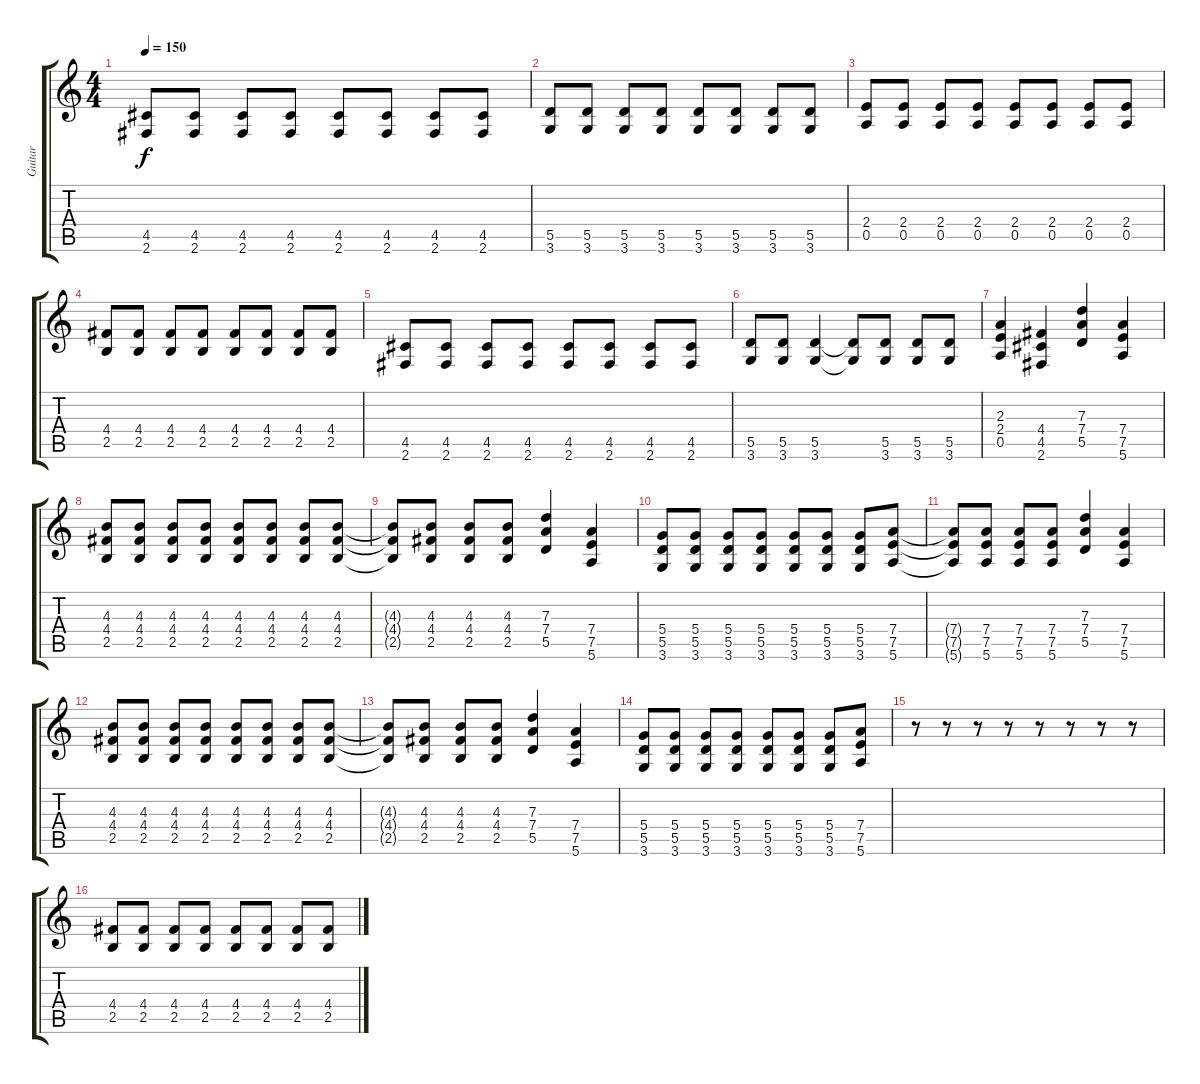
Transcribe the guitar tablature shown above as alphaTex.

\track ("Guitar" "Guitar") {instrument distortionguitar}
\staff {score tabs}
\tuning (E4 B3 G3 D3 A2 E2) {hide}
\ts (4 4)
\tempo 150
\clef g2
\ks c
(4.5 2.6).8{dy f} (4.5 2.6).8 (4.5 2.6).8 (4.5 2.6).8 (4.5 2.6).8 (4.5 2.6).8 (4.5 2.6).8 (4.5 2.6).8 |
(5.5 3.6).8 (5.5 3.6).8 (5.5 3.6).8 (5.5 3.6).8 (5.5 3.6).8 (5.5 3.6).8 (5.5 3.6).8 (5.5 3.6).8 |
(2.4 0.5).8 (2.4 0.5).8 (2.4 0.5).8 (2.4 0.5).8 (2.4 0.5).8 (2.4 0.5).8 (2.4 0.5).8 (2.4 0.5).8 |
(4.4 2.5).8 (4.4 2.5).8 (4.4 2.5).8 (4.4 2.5).8 (4.4 2.5).8 (4.4 2.5).8 (4.4 2.5).8 (4.4 2.5).8 |
(4.5 2.6).8 (4.5 2.6).8 (4.5 2.6).8 (4.5 2.6).8 (4.5 2.6).8 (4.5 2.6).8 (4.5 2.6).8 (4.5 2.6).8 |
(5.5 3.6).8 (5.5 3.6).8 (5.5 3.6).4 (5.5{t} 3.6{t}).8 (5.5 3.6).8 (5.5 3.6).8 (5.5 3.6).8 |
(2.3 2.4 0.5).4 (4.4 4.5 2.6).4 (7.3 7.4 5.5).4 (7.4 7.5 5.6).4 |
(4.3 4.4 2.5).8 (4.3 4.4 2.5).8 (4.3 4.4 2.5).8 (4.3 4.4 2.5).8 (4.3 4.4 2.5).8 (4.3 4.4 2.5).8 (4.3 4.4 2.5).8 (4.3 4.4 2.5).8 |
(4.3{t} 4.4{t} 2.5{t}).8 (4.3 4.4 2.5).8 (4.3 4.4 2.5).8 (4.3 4.4 2.5).8 (7.3 7.4 5.5).4 (7.4 7.5 5.6).4 |
(5.4 5.5 3.6).8 (5.4 5.5 3.6).8 (5.4 5.5 3.6).8 (5.4 5.5 3.6).8 (5.4 5.5 3.6).8 (5.4 5.5 3.6).8 (5.4 5.5 3.6).8 (7.4 7.5 5.6).8 |
(7.4{t} 7.5{t} 5.6{t}).8 (7.4 7.5 5.6).8 (7.4 7.5 5.6).8 (7.4 7.5 5.6).8 (7.3 7.4 5.5).4 (7.4 7.5 5.6).4 |
(4.3 4.4 2.5).8 (4.3 4.4 2.5).8 (4.3 4.4 2.5).8 (4.3 4.4 2.5).8 (4.3 4.4 2.5).8 (4.3 4.4 2.5).8 (4.3 4.4 2.5).8 (4.3 4.4 2.5).8 |
(4.3{t} 4.4{t} 2.5{t}).8 (4.3 4.4 2.5).8 (4.3 4.4 2.5).8 (4.3 4.4 2.5).8 (7.3 7.4 5.5).4 (7.4 7.5 5.6).4 |
(5.4 5.5 3.6).8 (5.4 5.5 3.6).8 (5.4 5.5 3.6).8 (5.4 5.5 3.6).8 (5.4 5.5 3.6).8 (5.4 5.5 3.6).8 (5.4 5.5 3.6).8 (7.4 7.5 5.6).8 |
r.8 r.8 r.8 r.8 r.8 r.8 r.8 r.8 |
(4.4 2.5).8 (4.4 2.5).8 (4.4 2.5).8 (4.4 2.5).8 (4.4 2.5).8 (4.4 2.5).8 (4.4 2.5).8 (4.4 2.5).8
